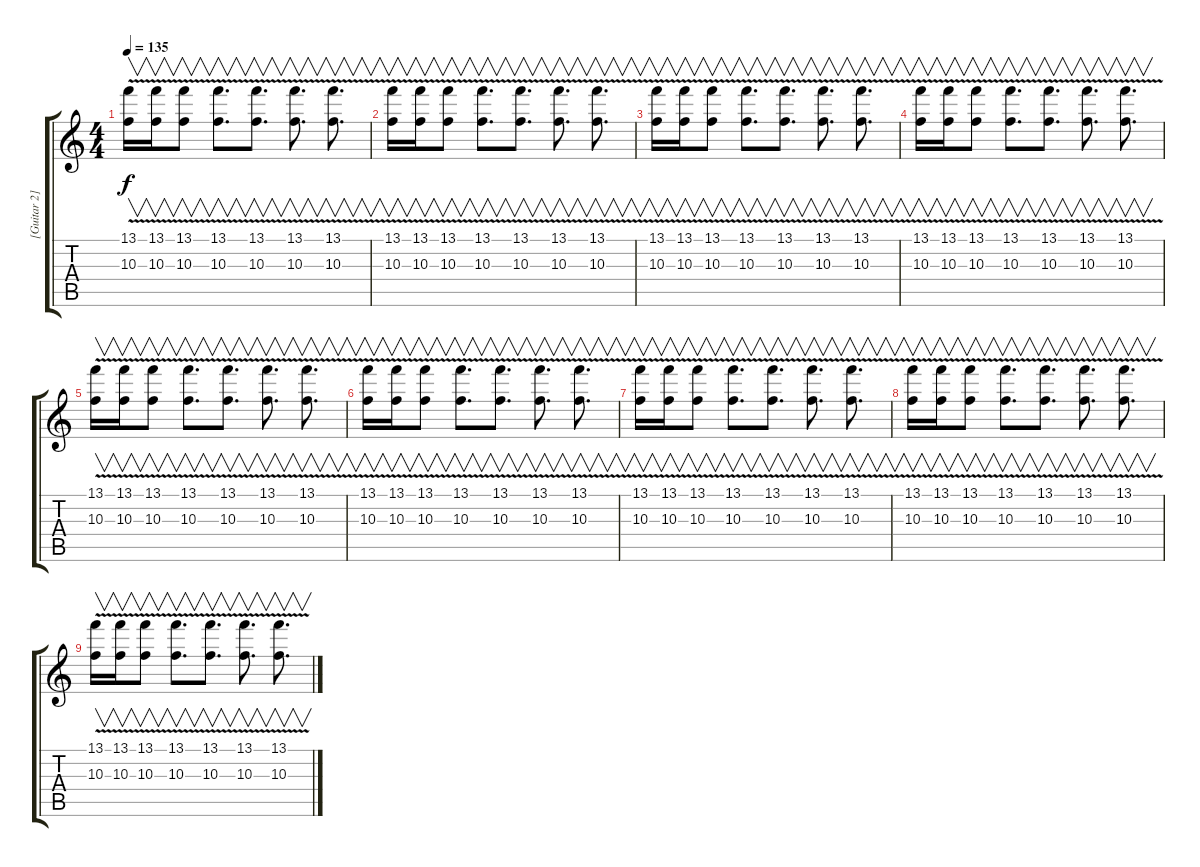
\track ("[Guitar 2]" "[Guitar 2]") {instrument overdrivenguitar}
\staff {score tabs}
\tuning (E4 B3 G3 D3 A2 E2) {hide}
\ts (4 4)
\tempo 135
\clef g2
\ks c
(13.1{v} 10.3).16{v dy f} (13.1{v} 10.3).16{v} (13.1{v} 10.3).8{v} (13.1{v} 10.3).8{v d} (13.1{v} 10.3).8{v d} (13.1{v} 10.3).8{v d} (13.1{v} 10.3).8{v d} |
(13.1{v} 10.3).16{v} (13.1{v} 10.3).16{v} (13.1{v} 10.3).8{v} (13.1{v} 10.3).8{v d} (13.1{v} 10.3).8{v d} (13.1{v} 10.3).8{v d} (13.1{v} 10.3).8{v d} |
(13.1{v} 10.3).16{v} (13.1{v} 10.3).16{v} (13.1{v} 10.3).8{v} (13.1{v} 10.3).8{v d} (13.1{v} 10.3).8{v d} (13.1{v} 10.3).8{v d} (13.1{v} 10.3).8{v d} |
(13.1{v} 10.3).16{v} (13.1{v} 10.3).16{v} (13.1{v} 10.3).8{v} (13.1{v} 10.3).8{v d} (13.1{v} 10.3).8{v d} (13.1{v} 10.3).8{v d} (13.1{v} 10.3).8{v d} |
(13.1{v} 10.3).16{v} (13.1{v} 10.3).16{v} (13.1{v} 10.3).8{v} (13.1{v} 10.3).8{v d} (13.1{v} 10.3).8{v d} (13.1{v} 10.3).8{v d} (13.1{v} 10.3).8{v d} |
(13.1{v} 10.3).16{v} (13.1{v} 10.3).16{v} (13.1{v} 10.3).8{v} (13.1{v} 10.3).8{v d} (13.1{v} 10.3).8{v d} (13.1{v} 10.3).8{v d} (13.1{v} 10.3).8{v d} |
(13.1{v} 10.3).16{v} (13.1{v} 10.3).16{v} (13.1{v} 10.3).8{v} (13.1{v} 10.3).8{v d} (13.1{v} 10.3).8{v d} (13.1{v} 10.3).8{v d} (13.1{v} 10.3).8{v d} |
(13.1{v} 10.3).16{v} (13.1{v} 10.3).16{v} (13.1{v} 10.3).8{v} (13.1{v} 10.3).8{v d} (13.1{v} 10.3).8{v d} (13.1{v} 10.3).8{v d} (13.1{v} 10.3).8{v d} |
(13.1{v} 10.3).16{v} (13.1{v} 10.3).16{v} (13.1{v} 10.3).8{v} (13.1{v} 10.3).8{v d} (13.1{v} 10.3).8{v d} (13.1{v} 10.3).8{v d} (13.1{v} 10.3).8{v d}
